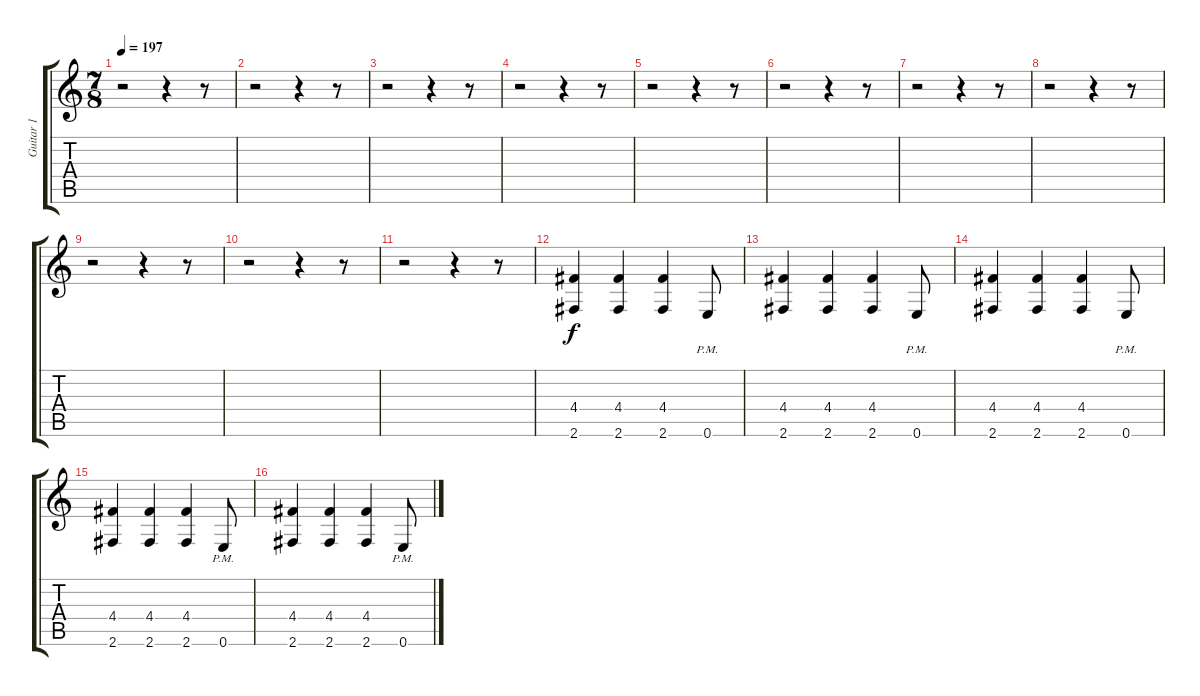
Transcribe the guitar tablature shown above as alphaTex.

\track ("Guitar 1" "Guitar 1") {instrument distortionguitar}
\staff {score tabs}
\tuning (E4 B3 G3 D3 A2 E2) {hide}
\ts (7 8)
\tempo 197
\clef g2
\ks c
r.2{dy f} r.4 r.8 |
r.2 r.4 r.8 |
r.2 r.4 r.8 |
r.2 r.4 r.8 |
r.2 r.4 r.8 |
r.2 r.4 r.8 |
r.2 r.4 r.8 |
r.2 r.4 r.8 |
r.2 r.4 r.8 |
r.2 r.4 r.8 |
r.2 r.4 r.8 |
(4.4 2.6).4 (4.4 2.6).4 (4.4 2.6).4 0.6{pm}.8 |
(4.4 2.6).4 (4.4 2.6).4 (4.4 2.6).4 0.6{pm}.8 |
(4.4 2.6).4 (4.4 2.6).4 (4.4 2.6).4 0.6{pm}.8 |
(4.4 2.6).4 (4.4 2.6).4 (4.4 2.6).4 0.6{pm}.8 |
(4.4 2.6).4 (4.4 2.6).4 (4.4 2.6).4 0.6{pm}.8
